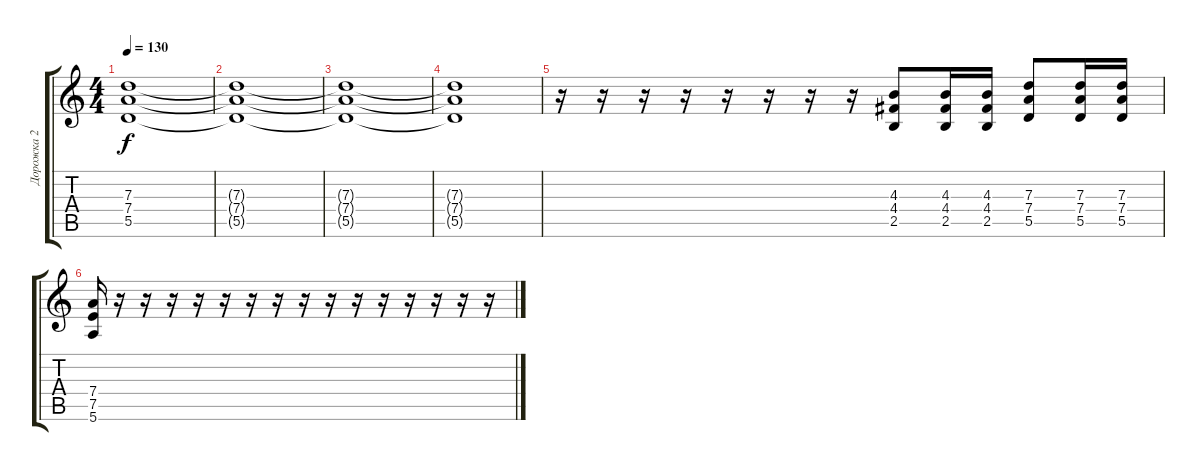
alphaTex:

\track ("Дорожка 2" "Дорожка 2") {instrument overdrivenguitar}
\staff {score tabs}
\tuning (E4 B3 G3 D3 A2 E2) {hide}
\ts (4 4)
\tempo 130
\clef g2
\ks c
(7.3 7.4 5.5).1{dy f} |
(7.3{t} 7.4{t} 5.5{t}).1 |
(7.3{t} 7.4{t} 5.5{t}).1 |
(7.3{t} 7.4{t} 5.5{t}).1 |
r.16 r.16 r.16 r.16 r.16 r.16 r.16 r.16 (4.3 4.4 2.5).8 (4.3 4.4 2.5).16 (4.3 4.4 2.5).16 (7.3 7.4 5.5).8 (7.3 7.4 5.5).16 (7.3 7.4 5.5).16 |
(7.4 7.5 5.6).16 r.16 r.16 r.16 r.16 r.16 r.16 r.16 r.16 r.16 r.16 r.16 r.16 r.16 r.16 r.16
